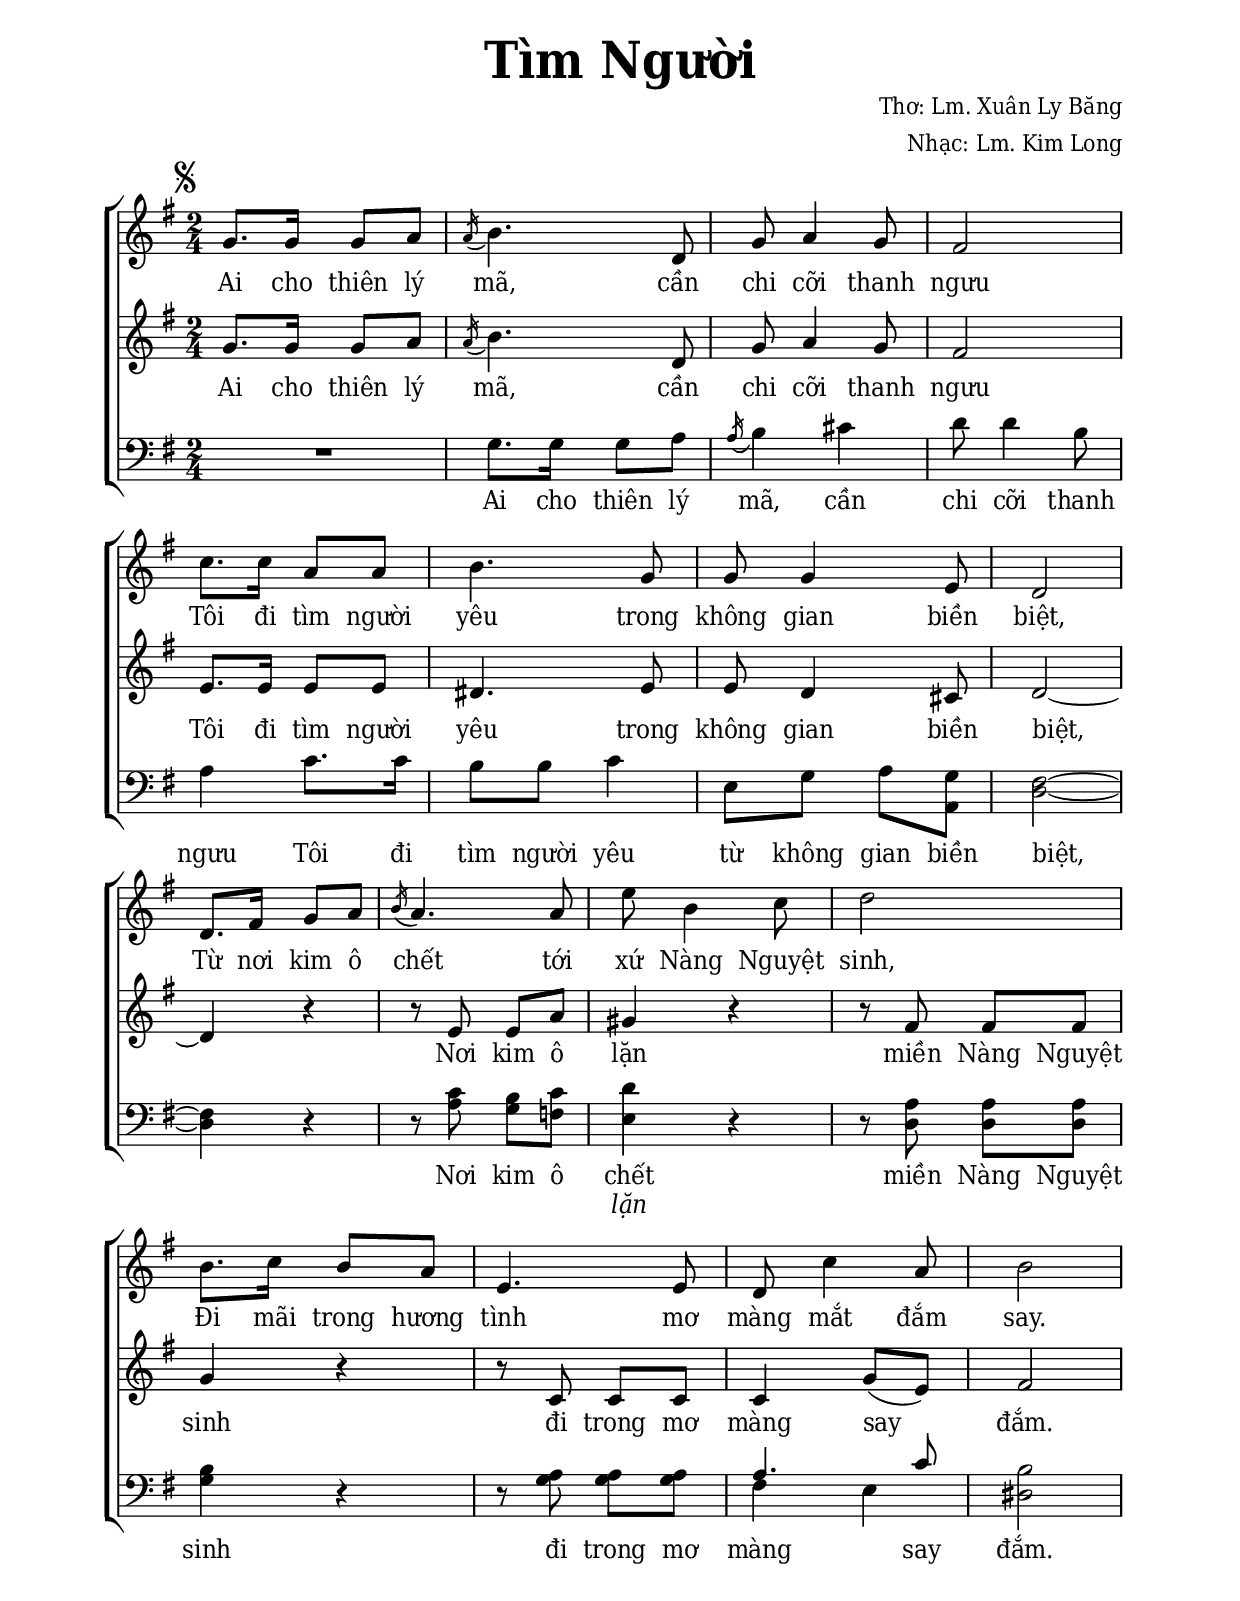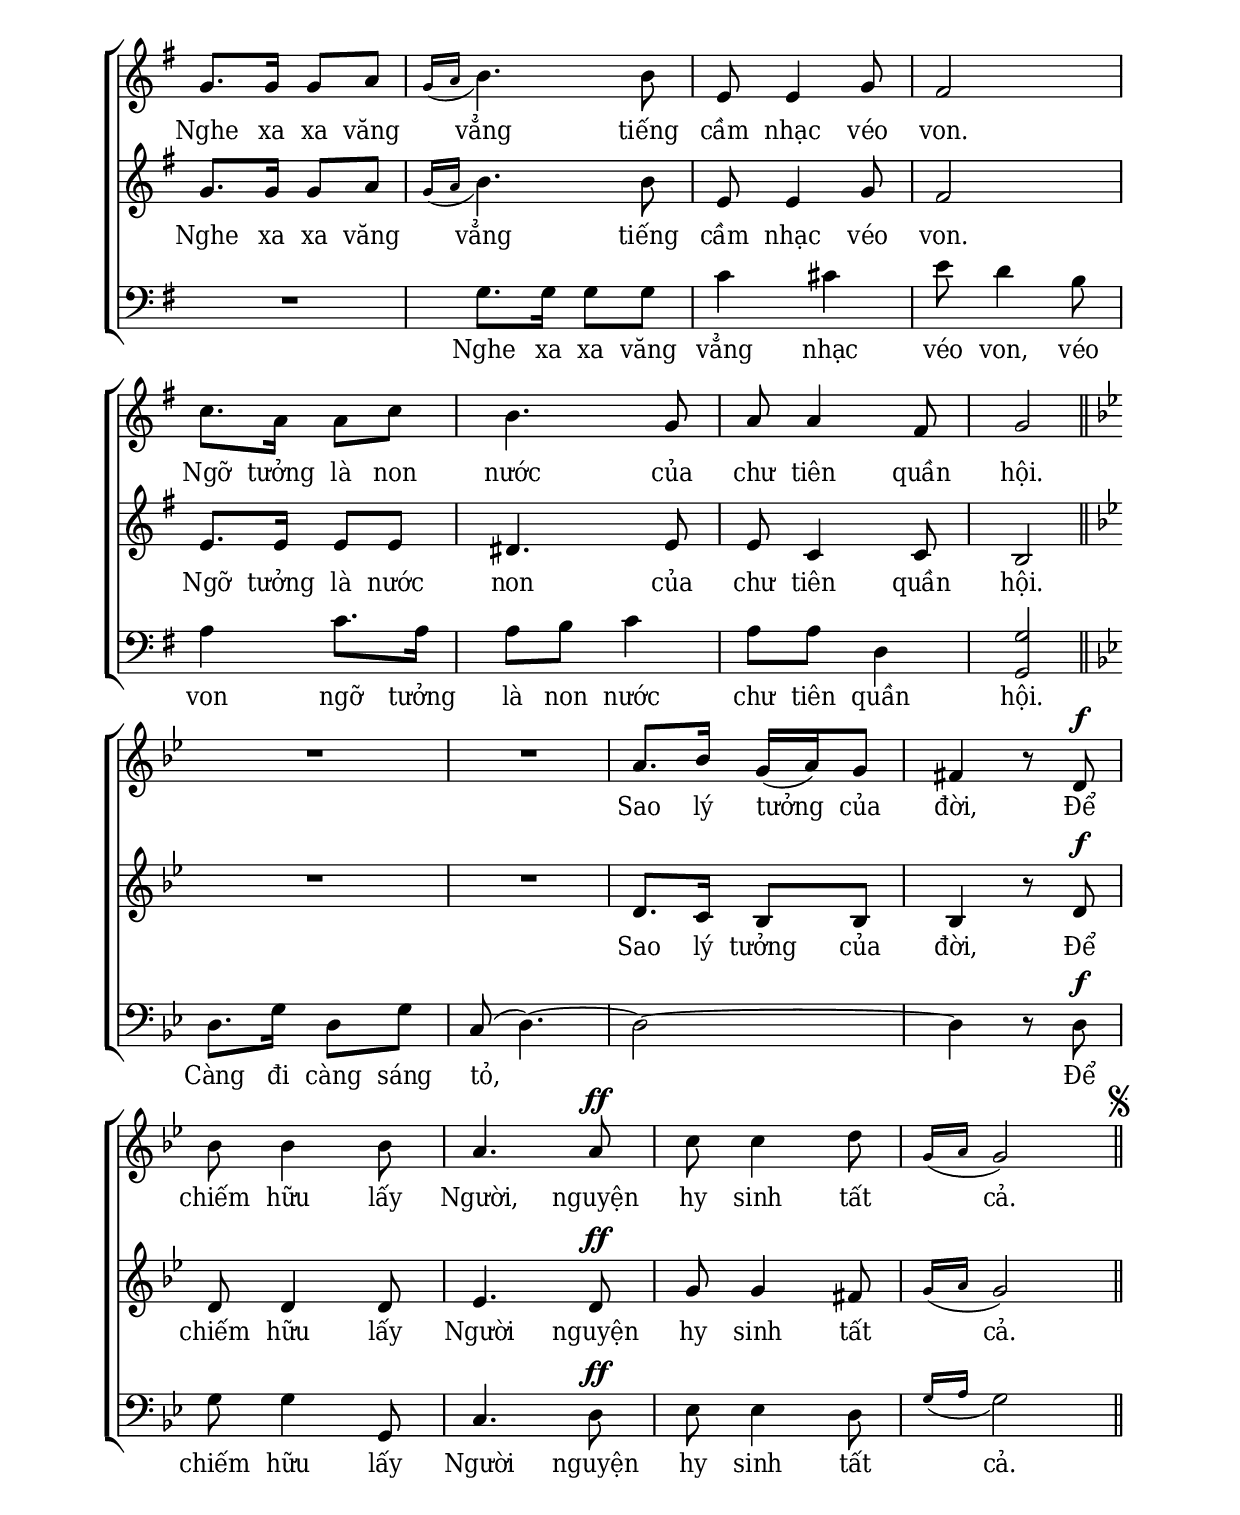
% Cài đặt chung
\version "2.22.1"
\include "english.ly"

\header {
  title = \markup { \fontsize #3 "Tìm Người" }
  composer = "Thơ: Lm. Xuân Ly Băng"
  arranger = "Nhạc: Lm. Kim Long"
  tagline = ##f
}

% Nhạc
nhacDiepKhucSop = \relative c'' {
  \set Staff.printKeyCancellation = ##f
  \set Staff.explicitClefVisibility = #end-of-line-invisible
  \once \override Score.RehearsalMark.font-size = #0.1
  \mark \markup { \musicglyph #"scripts.segno" }
  g8. g16 g8 a |
  \slashedGrace { a16 ( } b4.) d,8 |
  g a4 g8 |
  fs2 |
  c'8. c16 a8 a |
  b4. g8 |
  g g4 e8 |
  d2 |
  d8. fs16 g8 a |
  \slashedGrace { b16 ( } a4.) a8 |
  e' b4 c8 |
  d2 |
  b8. c16 b8 a |
  e4. e8 |
  d c'4 a8 |
  b2 |
  g8. g16 g8 a |
  \slashedGrace { g16 (a } b4.) b8 |
  e, e4 g8 |
  fs2 |
  c'8. a16 a8 c |
  b4. g8 |
  a a4 fs8 |
  g2 \bar "||"
  
  \key bf \major
  R2*2
  a8. bf16 g (a) g8 |
  fs4 r8 d ^\f |
  bf'8 bf4 bf8 |
  a4. a8 ^\ff |
  c8 c4 d8 |
  \slashedGrace { g,16 (a } g2)
  \once \override Score.RehearsalMark.font-size = #0.1
  \mark \markup { \musicglyph #"scripts.segno" }
  \bar "||"
}

nhacDiepKhucAlto = \relative c'' {
  \set Staff.printKeyCancellation = ##f
  \set Staff.explicitClefVisibility = #end-of-line-invisible
  g8. g16 g8 a |
  \slashedGrace { a16 ( } b4.) d,8 |
  g a4 g8 |
  fs2 |
  e8. e16 e8 e |
  ds4. e8 |
  e d4 cs8 |
  d2 ~ |
  d4 r |
  r8 e e a |
  gs4 r |
  r8 fs fs fs |
  g4 r |
  r8 c, c c |
  c4 g'8 (e) |
  fs2 |
  g8. g16 g8 a |
  \slashedGrace { g16 (a } b4.) b8 |
  e, e4 g8 |
  fs2 |
  e8. e16 e8 e |
  ds4. e8 |
  e c4 c8 |
  b2 |
  
  \key bf \major
  R2*2
  d8. c16 bf8 bf |
  bf4 r8 d ^\f |
  d d4 d8 |
  ef4. d8 ^\ff |
  g g4 fs8 |
  \slashedGrace { g16 (a } g2)
}

nhacDiepKhucBas = \relative c' {
  \set Staff.printKeyCancellation = ##f
  \set Staff.explicitClefVisibility = #end-of-line-invisible
  R2
  g8. g16 g8 a |
  \slashedGrace { a16 ( } b4) cs |
  d8 d4 b8 |
  a4 c8. c16 |
  b8 b c4 |
  e,8 g a
  <<
    {
      g8 |
      fs2 ~ |
      fs4 r |
      r8 c' b c |
      d4 r |
      r8 a a a |
      b4
    }
    {
      a,8 |
      d2 ~ |
      d4 r |
      r8 a' g f! |
      e4 r |
      r8 d d d |
      g4
    }
  >>
  r4 |
  r8
  <<
    {
      a8 a a |
    }
    {
      g8 g g |
    }
  >>
  <<
    {
      \voiceOne
      a4. c8 |
    }
    \new Voice = "splitpart" {
	    \voiceTwo
      fs,4 e |
    }
  >>
  \oneVoice
  <b' ds,>2
  R2
  g8. g16 g8 g |
  c4 cs |
  e8 d4 b8 |
  a4 c8. a16 |
  a8 b c4 |
  a8 a d,4 |
  <g g,>2
  
  \key bf \major
  d8. g16 d8 g |
  c, (d4.) ~ |
  d2 ~ |
  d4 r8 d ^\f |
  g8 g4 g,8 |
  c4. d8 ^\ff |
  ef ef4 d8 |
  \slashedGrace { g16 (a } g2)
}

% Lời
loiDiepKhucSop = \lyricmode {
  Ai cho thiên lý mã,
  cần chi cỡi thanh ngưu
  Tôi đi tìm người yêu trong không gian biền biệt,
  Từ nơi kim ô chết tới xứ Nàng Nguyệt sinh,
  Đi mãi trong hương tình
  mơ màng mắt đắm say.
  Nghe xa xa văng vẳng tiếng cầm nhạc véo von.
  Ngỡ tưởng là non nước của chư tiên quần hội.
  Sao lý tưởng của đời,
  Để chiếm hữu lấy Người, nguyện hy sinh tất cả.
}

loiDiepKhucAlto = \lyricmode {
  Ai cho thiên lý mã,
  cần chi cỡi thanh ngưu
  Tôi đi tìm người yêu trong không gian biền biệt,
  Nơi kim ô lặn miền Nàng Nguyệt sinh
  đi trong mơ màng say đắm.
  Nghe xa xa văng vẳng tiếng cầm nhạc véo von.
  Ngỡ tưởng là nước non của chư tiên quần hội.
  Sao lý tưởng của đời,
  Để chiếm hữu lấy Người nguyện hy sinh tất cả.
}

loiDiepKhucBas = \lyricmode {
  Ai cho thiên lý mã,
  cần chi cỡi thanh ngưu
  Tôi đi tìm người yêu từ không gian biền biệt,
  Nơi kim ô
  <<
  { chết }
  \new Lyrics {
	  \set associatedVoice = "beBas"
	  \override Lyrics.LyricText.font-shape = #'italic
	  lặn
	}
  >>
  miền Nàng Nguyệt sinh
  đi trong mơ màng say đắm.
  Nghe xa xa văng vẳng nhạc véo von, véo von
  ngỡ tưởng là non nước chư tiên quần hội.
  Càng đi càng sáng tỏ,
  Để chiếm hữu lấy Người nguyện hy sinh tất cả.
}

% Dàn trang
\paper {
  #(set-paper-size "a4")
  top-margin = 15\mm
  bottom-margin = 20\mm
  left-margin = 20\mm
  right-margin = 20\mm
  indent = #0
  #(define fonts
    (make-pango-font-tree
      "Deja Vu Serif Condensed"
      "Deja Vu Serif Condensed"
      "Deja Vu Serif Condensed"
      (/ 20 20)))
  print-page-number = #f
  page-count = #2
  ragged-bottom = ##f
}

TongNhip = {
  \key g \major \time 2/4
  \set Timing.beamExceptions = #'()
  \set Timing.baseMoment = #(ly:make-moment 1/4)
  \set Timing.beatStructure = #'(1 1)
}

% Đổi kích thước nốt cho bè phụ
notBePhu =
#(define-music-function (font-size music) (number? ly:music?)
   (for-some-music
     (lambda (m)
       (if (music-is-of-type? m 'rhythmic-event)
           (begin
             (set! (ly:music-property m 'tweaks)
                   (cons `(font-size . ,font-size)
                         (ly:music-property m 'tweaks)))
             #t)
           #f))
     music)
   music)

\score {
  \new ChoirStaff <<
    \new Staff <<
        \clef treble
        \new Voice = beSop {
          \TongNhip \nhacDiepKhucSop
        }
      \new Lyrics \lyricsto beSop \loiDiepKhucSop
    >>
    \new Staff <<
        \clef treble
        \new Voice = beAlto {
          \TongNhip \nhacDiepKhucAlto
        }
      \new Lyrics \lyricsto beAlto \loiDiepKhucAlto
    >>
    \new Staff <<
        \clef "bass"
        \new Voice = beBas {
          \TongNhip \nhacDiepKhucBas
        }
      \new Lyrics \lyricsto beBas \loiDiepKhucBas
    >>
  >>
  \layout {
    \override Lyrics.LyricSpace.minimum-distance = #1.5
    \override Score.BarNumber.break-visibility = ##(#f #f #f)
    \override Score.SpacingSpanner.uniform-stretching = ##t
  }
}
